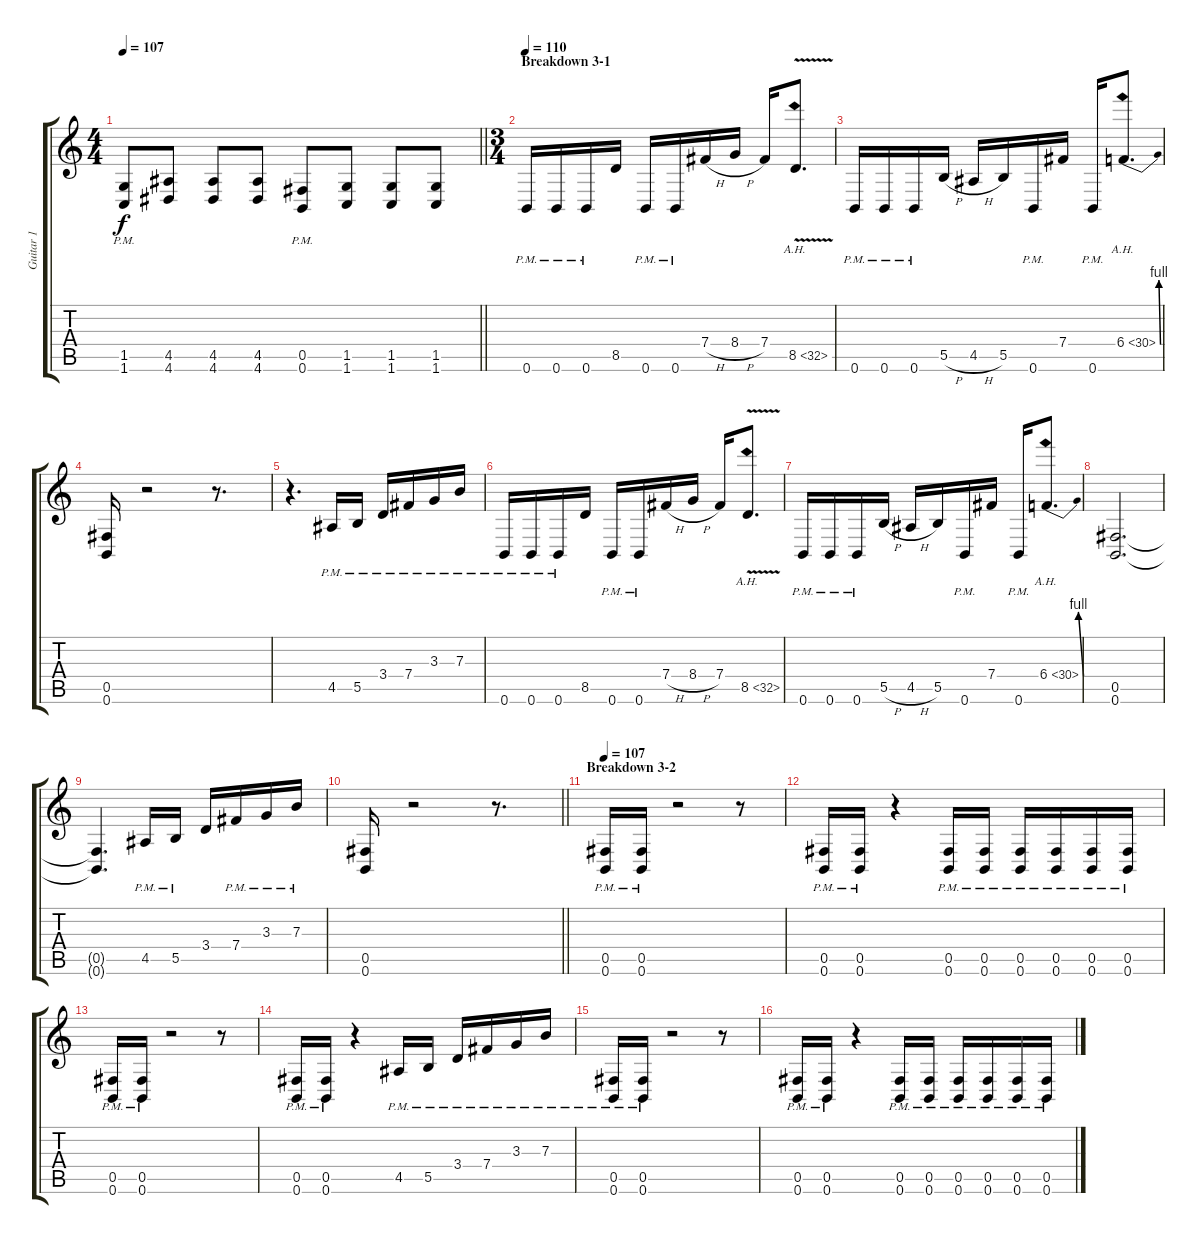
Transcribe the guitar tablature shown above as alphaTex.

\track ("Guitar 1" "Guitar 1") {instrument distortionguitar}
\staff {score tabs}
\tuning (Db4 Ab3 E3 B2 Gb2 B1) {hide}
\ts (4 4)
\tempo 107
\clef g2
\barLineRight lightlight
\ks c
(1.5{pm} 1.6{pm}).8{dy f} (4.5 4.6).8 (4.5 4.6).8 (4.5 4.6).8 (0.5{pm} 0.6{pm}).8 (1.5 1.6).8 (1.5 1.6).8 (1.5 1.6).8 |
\ts (3 4)
\section ("" "Breakdown 3-1")
\tempo 110
0.6{pm}.16 0.6{pm}.16 0.6{pm}.16 8.5.16 0.6{pm}.16 0.6{pm}.16 7.4{h}.16 8.4{h}.16 7.4.16 8.5{ah 24 v}.8{d} |
0.6{pm}.16 0.6{pm}.16 0.6{pm}.16 5.5{h}.16 4.5{h}.16 5.5.16 0.6{pm}.16 7.4.16 0.6{pm}.16 6.4{be (bend 0 0 60 4) ah 24}.8{d} |
(0.5 0.6).16 r.2 r.8{d} |
r.4{d} 4.5{pm}.16 5.5{pm}.16 3.4{pm}.16 7.4{pm}.16 3.3{pm}.16 7.3{pm}.16 |
0.6{pm}.16 0.6{pm}.16 0.6{pm}.16 8.5.16 0.6{pm}.16 0.6{pm}.16 7.4{h}.16 8.4{h}.16 7.4.16 8.5{ah 24 v}.8{d} |
0.6{pm}.16 0.6{pm}.16 0.6{pm}.16 5.5{h}.16 4.5{h}.16 5.5.16 0.6{pm}.16 7.4.16 0.6{pm}.16 6.4{be (bend 0 0 60 4) ah 24}.8{d} |
(0.5 0.6).2{d} |
(0.5{t} 0.6{t}).4{d} 4.5{pm}.16 5.5{pm}.16 3.4.16 7.4{pm}.16 3.3{pm}.16 7.3{pm}.16 |
\barLineRight lightlight
(0.5 0.6).16 r.2 r.8{d} |
\section ("" "Breakdown 3-2")
\tempo 107
(0.5{pm} 0.6{pm}).16 (0.5{pm} 0.6{pm}).16 r.2 r.8 |
(0.5{pm} 0.6{pm}).16 (0.5{pm} 0.6{pm}).16 r.4 (0.5{pm} 0.6{pm}).16 (0.5{pm} 0.6{pm}).16 (0.5{pm} 0.6{pm}).16 (0.5{pm} 0.6{pm}).16 (0.5{pm} 0.6{pm}).16 (0.5{pm} 0.6{pm}).16 |
(0.5{pm} 0.6{pm}).16 (0.5{pm} 0.6{pm}).16 r.2 r.8 |
(0.5{pm} 0.6{pm}).16 (0.5{pm} 0.6{pm}).16 r.4 4.5{pm}.16 5.5{pm}.16 3.4{pm}.16 7.4{pm}.16 3.3{pm}.16 7.3{pm}.16 |
(0.5{pm} 0.6{pm}).16 (0.5{pm} 0.6{pm}).16 r.2 r.8 |
(0.5{pm} 0.6{pm}).16 (0.5{pm} 0.6{pm}).16 r.4 (0.5{pm} 0.6{pm}).16 (0.5{pm} 0.6{pm}).16 (0.5{pm} 0.6{pm}).16 (0.5{pm} 0.6{pm}).16 (0.5{pm} 0.6{pm}).16 (0.5{pm} 0.6{pm}).16
